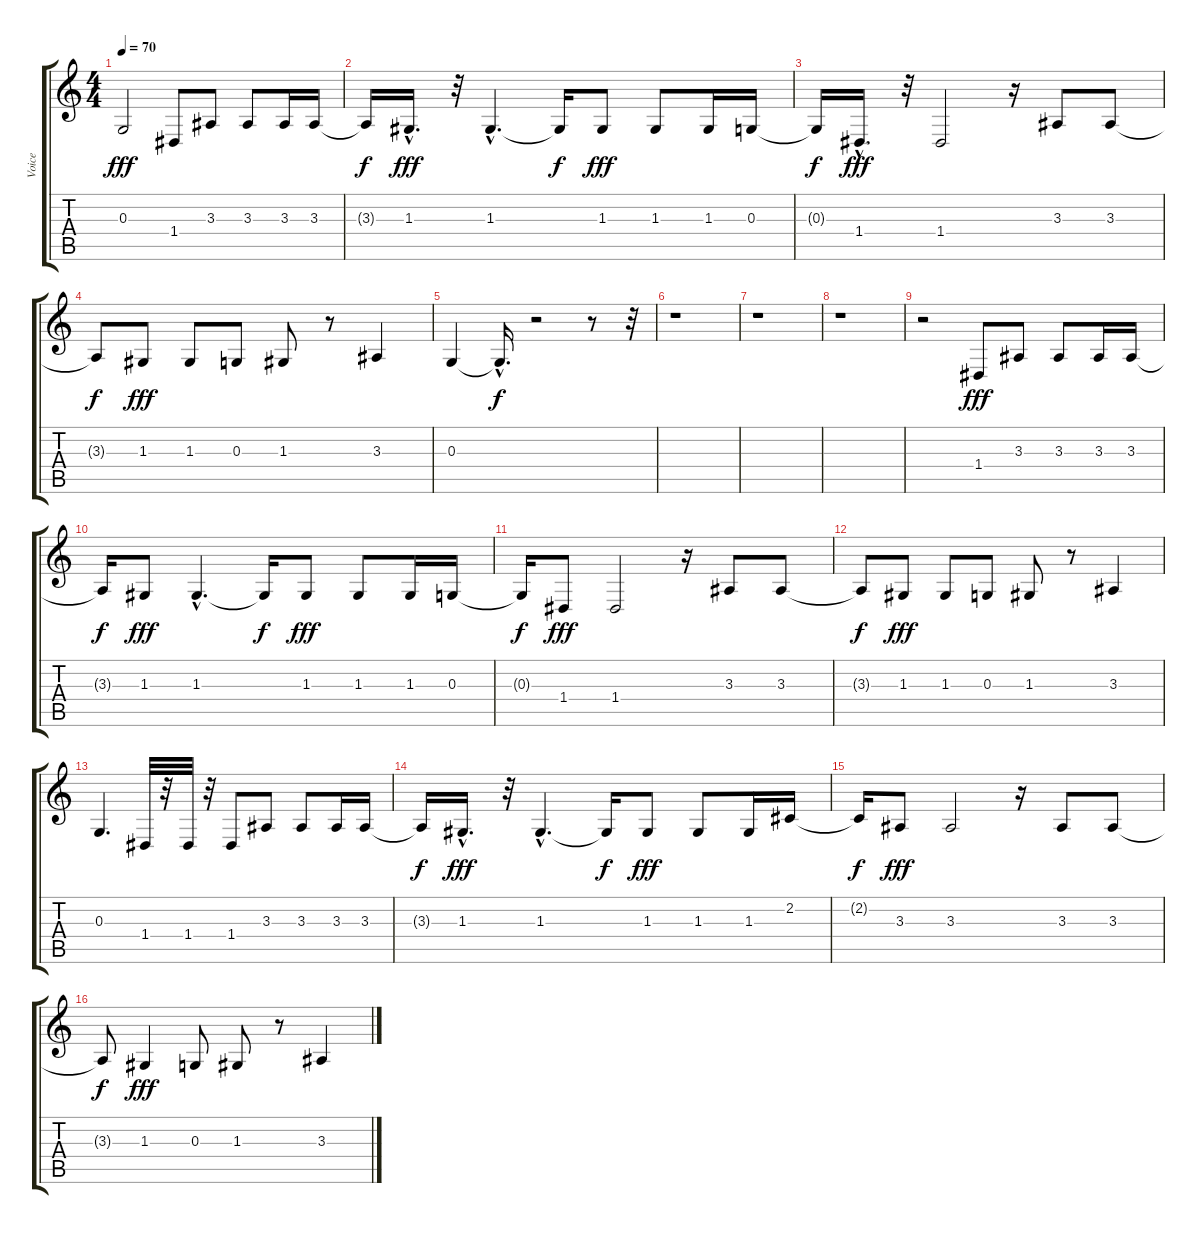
\track ("Voice" "Voice") {instrument accordion}
\staff {score tabs}
\tuning (E4 B3 G3 D3 A2 E2) {hide}
\ts (4 4)
\tempo 70
\clef g2
\ks c
0.3.2{dy fff} 1.4.8 3.3.8 3.3.8 3.3.16 3.3.16 |
3.3{t}.16{dy f} 1.3{hac}.16{d dy fff} r.32 1.3{hac}.4{d} 1.3{t}.16{dy f} 1.3.8{dy fff} 1.3.8 1.3.16 0.3.16 |
0.3{t}.16{dy f} 1.4{hac}.16{d dy fff} r.32 1.4.2 r.16 3.3.8 3.3.8 |
3.3{t}.8{dy f} 1.3.8{dy fff} 1.3.8 0.3.8 1.3.8 r.8 3.3.4 |
0.3.4 0.3{hac t}.16{d dy f} r.2 r.8 r.32 |
r.1 |
r.1 |
r.1 |
r.2 1.4.8{dy fff} 3.3.8 3.3.8 3.3.16 3.3.16 |
3.3{t}.16{dy f} 1.3.8{dy fff} 1.3{hac}.4{d} 1.3{t}.16{dy f} 1.3.8{dy fff} 1.3.8 1.3.16 0.3.16 |
0.3{t}.16{dy f} 1.4.8{dy fff} 1.4.2 r.16 3.3.8 3.3.8 |
3.3{t}.8{dy f} 1.3.8{dy fff} 1.3.8 0.3.8 1.3.8 r.8 3.3.4 |
0.3.4{d} 1.4.32 r.32 1.4.32 r.32 1.4.8 3.3.8 3.3.8 3.3.16 3.3.16 |
3.3{t}.16{dy f} 1.3{hac}.16{d dy fff} r.32 1.3{hac}.4{d} 1.3{t}.16{dy f} 1.3.8{dy fff} 1.3.8 1.3.16 2.2.16 |
2.2{t}.16{dy f} 3.3.8{dy fff} 3.3.2 r.16 3.3.8 3.3.8 |
3.3{t}.8{dy f} 1.3.4{dy fff} 0.3.8 1.3.8 r.8 3.3.4
